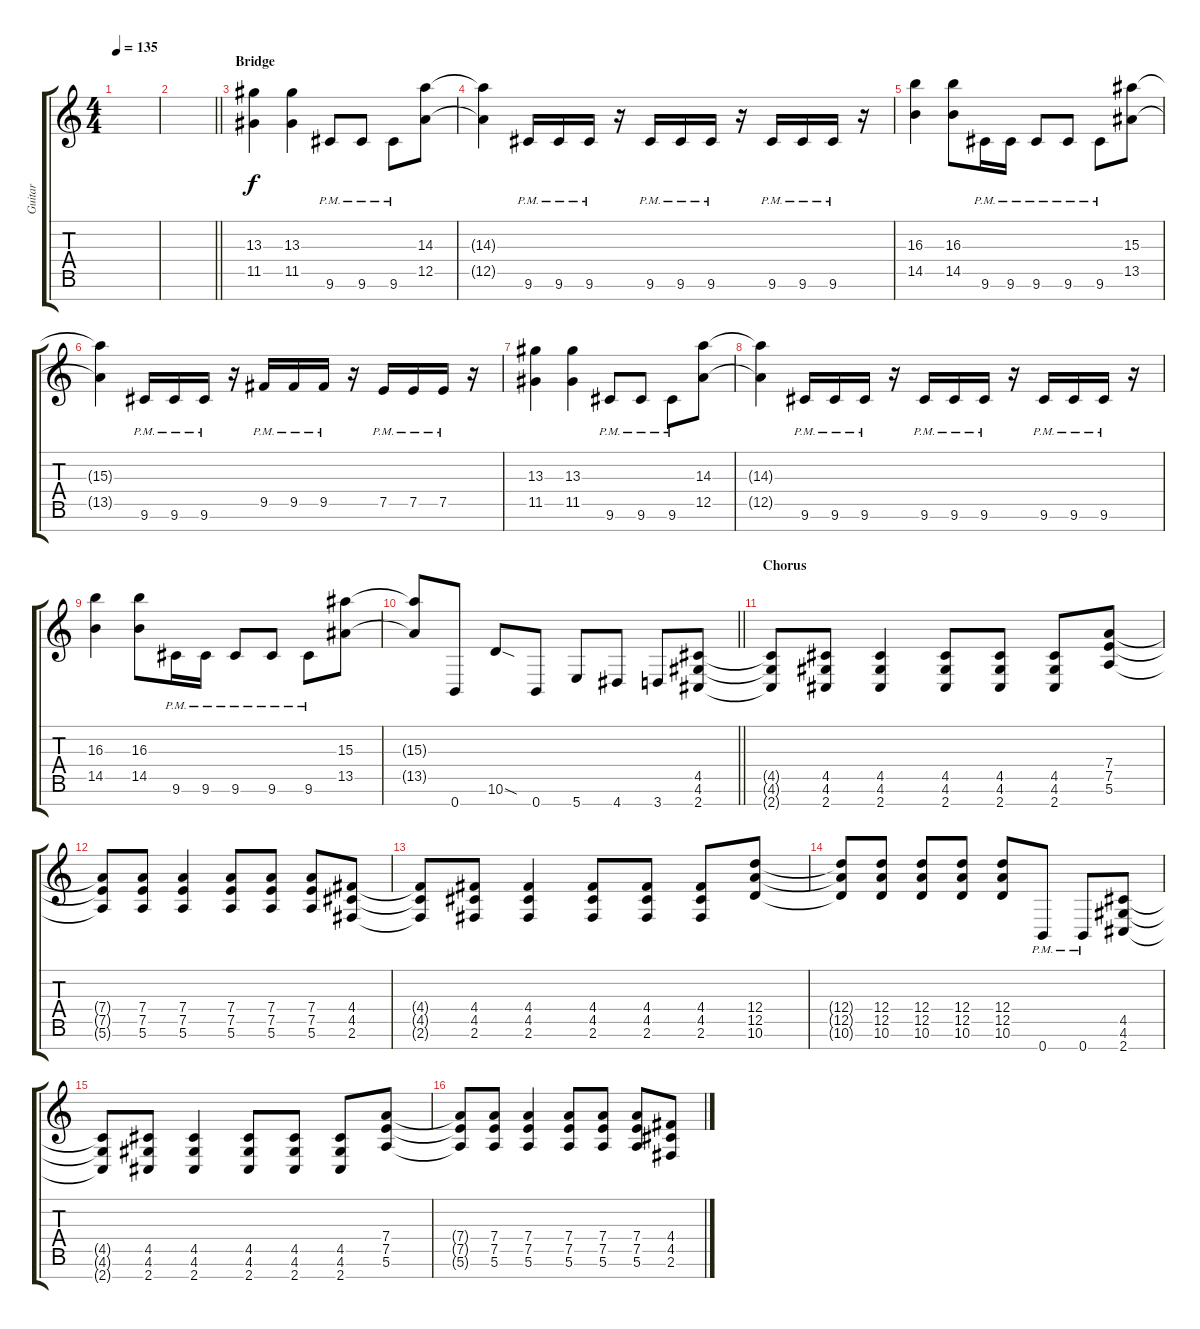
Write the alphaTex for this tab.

\track ("Guitar" "Guitar") {instrument distortionguitar}
\staff {score tabs}
\tuning (E4 B3 G3 D3 A2 E2 B1) {hide}
\ts (4 4)
\tempo 135
\clef g2
\ks c
|
\barLineRight lightlight
|
\section ("" "Bridge")
(13.3 11.5).4{volume 13 balance 16} (13.3 11.5).4 9.6{pm}.8 9.6{pm}.8 9.6{pm}.8 (14.3 12.5).8 |
(14.3{t} 12.5{t}).4 9.6{pm}.16 9.6{pm}.16 9.6{pm}.16 r.16 9.6{pm}.16 9.6{pm}.16 9.6{pm}.16 r.16 9.6{pm}.16 9.6{pm}.16 9.6{pm}.16 r.16 |
(16.3 14.5).4 (16.3 14.5).8 9.6{pm}.16 9.6{pm}.16 9.6{pm}.8 9.6{pm}.8 9.6{pm}.8 (15.3 13.5).8 |
(15.3{t} 13.5{t}).4 9.6{pm}.16 9.6{pm}.16 9.6{pm}.16 r.16 9.5{pm}.16 9.5{pm}.16 9.5{pm}.16 r.16 7.5{pm}.16 7.5{pm}.16 7.5{pm}.16 r.16 |
(13.3 11.5).4 (13.3 11.5).4 9.6{pm}.8 9.6{pm}.8 9.6{pm}.8 (14.3 12.5).8 |
(14.3{t} 12.5{t}).4 9.6{pm}.16 9.6{pm}.16 9.6{pm}.16 r.16 9.6{pm}.16 9.6{pm}.16 9.6{pm}.16 r.16 9.6{pm}.16 9.6{pm}.16 9.6{pm}.16 r.16 |
(16.3 14.5).4 (16.3 14.5).8 9.6{pm}.16 9.6{pm}.16 9.6{pm}.8 9.6{pm}.8 9.6{pm}.8 (15.3 13.5).8 |
\barLineRight lightlight
(15.3{t} 13.5{t}).8 0.7.8 10.6{sod}.8 0.7.8 5.7.8 4.7.8 3.7.8 (4.5 4.6 2.7).8 |
\section ("" "Chorus")
(4.5{t} 4.6{t} 2.7{t}).8 (4.5 4.6 2.7).8 (4.5 4.6 2.7).4 (4.5 4.6 2.7).8 (4.5 4.6 2.7).8 (4.5 4.6 2.7).8 (7.4 7.5 5.6).8 |
(7.4{t} 7.5{t} 5.6{t}).8 (7.4 7.5 5.6).8 (7.4 7.5 5.6).4 (7.4 7.5 5.6).8 (7.4 7.5 5.6).8 (7.4 7.5 5.6).8 (4.4 4.5 2.6).8 |
(4.4{t} 4.5{t} 2.6{t}).8 (4.4 4.5 2.6).8 (4.4 4.5 2.6).4 (4.4 4.5 2.6).8 (4.4 4.5 2.6).8 (4.4 4.5 2.6).8 (12.4 12.5 10.6).8 |
(12.4{t} 12.5{t} 10.6{t}).8 (12.4 12.5 10.6).8 (12.4 12.5 10.6).8 (12.4 12.5 10.6).8 (12.4 12.5 10.6).8 0.7{pm}.8 0.7{pm}.8 (4.5 4.6 2.7).8 |
(4.5{t} 4.6{t} 2.7{t}).8 (4.5 4.6 2.7).8 (4.5 4.6 2.7).4 (4.5 4.6 2.7).8 (4.5 4.6 2.7).8 (4.5 4.6 2.7).8 (7.4 7.5 5.6).8 |
(7.4{t} 7.5{t} 5.6{t}).8 (7.4 7.5 5.6).8 (7.4 7.5 5.6).4 (7.4 7.5 5.6).8 (7.4 7.5 5.6).8 (7.4 7.5 5.6).8 (4.4 4.5 2.6).8
